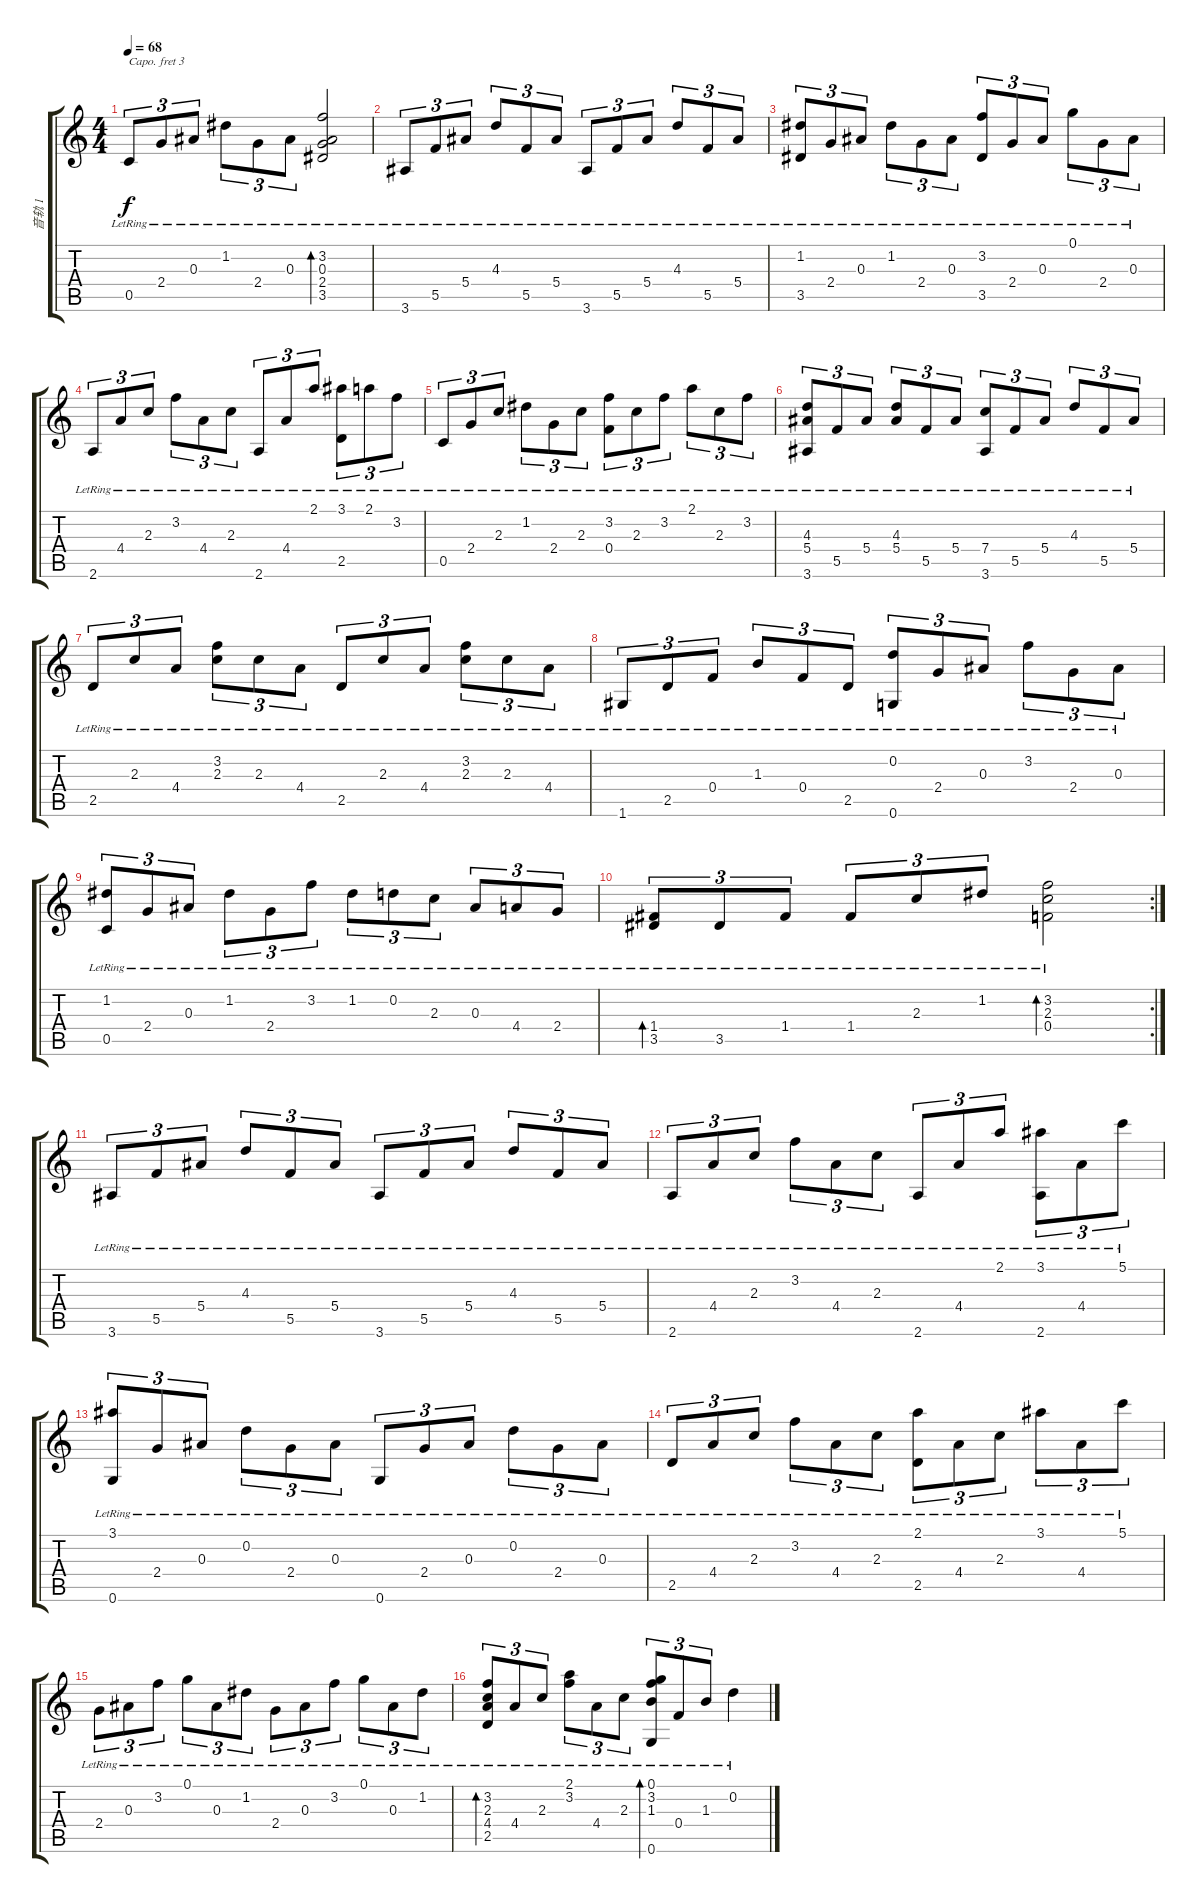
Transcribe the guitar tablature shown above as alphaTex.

\track ("音轨 1" "音轨 1") {instrument acousticguitarsteel}
\staff {score tabs}
\capo 3
\tuning (E4 B3 G3 D3 A2 E2) {hide}
\ts (4 4)
\tempo 68
\clef g2
\ks c
0.5{lr}.8{tu (3 2) dy f} 2.4{lr}.8{tu (3 2)} 0.3{lr}.8{tu (3 2)} 1.2{lr}.8{tu (3 2)} 2.4{lr}.8{tu (3 2)} 0.3{lr}.8{tu (3 2)} (3.2{lr} 0.3{lr} 2.4{lr} 3.5{lr}).2{bd 240} |
3.6{lr}.8{tu (3 2)} 5.5{lr}.8{tu (3 2)} 5.4{lr}.8{tu (3 2)} 4.3{lr}.8{tu (3 2)} 5.5{lr}.8{tu (3 2)} 5.4{lr}.8{tu (3 2)} 3.6{lr}.8{tu (3 2)} 5.5{lr}.8{tu (3 2)} 5.4{lr}.8{tu (3 2)} 4.3{lr}.8{tu (3 2)} 5.5{lr}.8{tu (3 2)} 5.4{lr}.8{tu (3 2)} |
(1.2{lr} 3.5{lr}).8{tu (3 2)} 2.4{lr}.8{tu (3 2)} 0.3{lr}.8{tu (3 2)} 1.2{lr}.8{tu (3 2)} 2.4{lr}.8{tu (3 2)} 0.3{lr}.8{tu (3 2)} (3.2{lr} 3.5{lr}).8{tu (3 2)} 2.4{lr}.8{tu (3 2)} 0.3{lr}.8{tu (3 2)} 0.1{lr}.8{tu (3 2)} 2.4{lr}.8{tu (3 2)} 0.3{lr}.8{tu (3 2)} |
2.6{lr}.8{tu (3 2)} 4.4{lr}.8{tu (3 2)} 2.3{lr}.8{tu (3 2)} 3.2{lr}.8{tu (3 2)} 4.4{lr}.8{tu (3 2)} 2.3{lr}.8{tu (3 2)} 2.6{lr}.8{tu (3 2)} 4.4{lr}.8{tu (3 2)} 2.1{lr}.8{tu (3 2)} (3.1{lr} 2.5{lr}).8{tu (3 2)} 2.1{lr}.8{tu (3 2)} 3.2{lr}.8{tu (3 2)} |
0.5{lr}.8{tu (3 2)} 2.4{lr}.8{tu (3 2)} 2.3{lr}.8{tu (3 2)} 1.2{lr}.8{tu (3 2)} 2.4{lr}.8{tu (3 2)} 2.3{lr}.8{tu (3 2)} (3.2{lr} 0.4{lr}).8{tu (3 2)} 2.3{lr}.8{tu (3 2)} 3.2{lr}.8{tu (3 2)} 2.1{lr}.8{tu (3 2)} 2.3{lr}.8{tu (3 2)} 3.2{lr}.8{tu (3 2)} |
(4.3{lr} 5.4{lr} 3.6{lr}).8{tu (3 2)} 5.5{lr}.8{tu (3 2)} 5.4{lr}.8{tu (3 2)} (4.3{lr} 5.4{lr}).8{tu (3 2)} 5.5{lr}.8{tu (3 2)} 5.4{lr}.8{tu (3 2)} (7.4{lr} 3.6{lr}).8{tu (3 2)} 5.5{lr}.8{tu (3 2)} 5.4{lr}.8{tu (3 2)} 4.3{lr}.8{tu (3 2)} 5.5{lr}.8{tu (3 2)} 5.4{lr}.8{tu (3 2)} |
2.5{lr}.8{tu (3 2)} 2.3{lr}.8{tu (3 2)} 4.4{lr}.8{tu (3 2)} (3.2{lr} 2.3{lr}).8{tu (3 2)} 2.3{lr}.8{tu (3 2)} 4.4{lr}.8{tu (3 2)} 2.5{lr}.8{tu (3 2)} 2.3{lr}.8{tu (3 2)} 4.4{lr}.8{tu (3 2)} (3.2{lr} 2.3{lr}).8{tu (3 2)} 2.3{lr}.8{tu (3 2)} 4.4{lr}.8{tu (3 2)} |
1.6{lr}.8{tu (3 2)} 2.5{lr}.8{tu (3 2)} 0.4{lr}.8{tu (3 2)} 1.3{lr}.8{tu (3 2)} 0.4{lr}.8{tu (3 2)} 2.5{lr}.8{tu (3 2)} (0.2{lr} 0.6{lr}).8{tu (3 2)} 2.4{lr}.8{tu (3 2)} 0.3{lr}.8{tu (3 2)} 3.2{lr}.8{tu (3 2)} 2.4{lr}.8{tu (3 2)} 0.3{lr}.8{tu (3 2)} |
(1.2{lr} 0.5{lr}).8{tu (3 2)} 2.4{lr}.8{tu (3 2)} 0.3{lr}.8{tu (3 2)} 1.2{lr}.8{tu (3 2)} 2.4{lr}.8{tu (3 2)} 3.2{lr}.8{tu (3 2)} 1.2{lr}.8{tu (3 2)} 0.2{lr}.8{tu (3 2)} 2.3{lr}.8{tu (3 2)} 0.3{lr}.8{tu (3 2)} 4.4{lr}.8{tu (3 2)} 2.4{lr}.8{tu (3 2)} |
\rc 2
(1.4{lr} 3.5{lr}).8{tu (3 2) bd 240} 3.5{lr}.8{tu (3 2)} 1.4{lr}.8{tu (3 2)} 1.4{lr}.8{tu (3 2)} 2.3{lr}.8{tu (3 2)} 1.2{lr}.8{tu (3 2)} (3.2{lr} 2.3{lr} 0.4{lr}).2{bd 240} |
3.6{lr}.8{tu (3 2)} 5.5{lr}.8{tu (3 2)} 5.4{lr}.8{tu (3 2)} 4.3{lr}.8{tu (3 2)} 5.5{lr}.8{tu (3 2)} 5.4{lr}.8{tu (3 2)} 3.6{lr}.8{tu (3 2)} 5.5{lr}.8{tu (3 2)} 5.4{lr}.8{tu (3 2)} 4.3{lr}.8{tu (3 2)} 5.5{lr}.8{tu (3 2)} 5.4{lr}.8{tu (3 2)} |
2.6{lr}.8{tu (3 2)} 4.4{lr}.8{tu (3 2)} 2.3{lr}.8{tu (3 2)} 3.2{lr}.8{tu (3 2)} 4.4{lr}.8{tu (3 2)} 2.3{lr}.8{tu (3 2)} 2.6{lr}.8{tu (3 2)} 4.4{lr}.8{tu (3 2)} 2.1{lr}.8{tu (3 2)} (3.1{lr} 2.6{lr}).8{tu (3 2)} 4.4{lr}.8{tu (3 2)} 5.1{lr}.8{tu (3 2)} |
(3.1{lr} 0.6{lr}).8{tu (3 2)} 2.4{lr}.8{tu (3 2)} 0.3{lr}.8{tu (3 2)} 0.2{lr}.8{tu (3 2)} 2.4{lr}.8{tu (3 2)} 0.3{lr}.8{tu (3 2)} 0.6{lr}.8{tu (3 2)} 2.4{lr}.8{tu (3 2)} 0.3{lr}.8{tu (3 2)} 0.2{lr}.8{tu (3 2)} 2.4{lr}.8{tu (3 2)} 0.3{lr}.8{tu (3 2)} |
2.5{lr}.8{tu (3 2)} 4.4{lr}.8{tu (3 2)} 2.3{lr}.8{tu (3 2)} 3.2{lr}.8{tu (3 2)} 4.4{lr}.8{tu (3 2)} 2.3{lr}.8{tu (3 2)} (2.1{lr} 2.5{lr}).8{tu (3 2)} 4.4{lr}.8{tu (3 2)} 2.3{lr}.8{tu (3 2)} 3.1{lr}.8{tu (3 2)} 4.4{lr}.8{tu (3 2)} 5.1{lr}.8{tu (3 2)} |
2.4{lr}.8{tu (3 2)} 0.3{lr}.8{tu (3 2)} 3.2{lr}.8{tu (3 2)} 0.1{lr}.8{tu (3 2)} 0.3{lr}.8{tu (3 2)} 1.2{lr}.8{tu (3 2)} 2.4{lr}.8{tu (3 2)} 0.3{lr}.8{tu (3 2)} 3.2{lr}.8{tu (3 2)} 0.1{lr}.8{tu (3 2)} 0.3{lr}.8{tu (3 2)} 1.2{lr}.8{tu (3 2)} |
(3.2{lr} 2.3{lr} 4.4{lr} 2.5{lr}).8{tu (3 2) bd 480} 4.4{lr}.8{tu (3 2)} 2.3{lr}.8{tu (3 2)} (2.1{lr} 3.2{lr}).8{tu (3 2)} 4.4{lr}.8{tu (3 2)} 2.3{lr}.8{tu (3 2)} (0.1{lr} 3.2{lr} 1.3{lr} 0.6{lr}).8{tu (3 2) bd 480} 0.4{lr}.8{tu (3 2)} 1.3{lr}.8{tu (3 2)} 0.2{lr}.4
